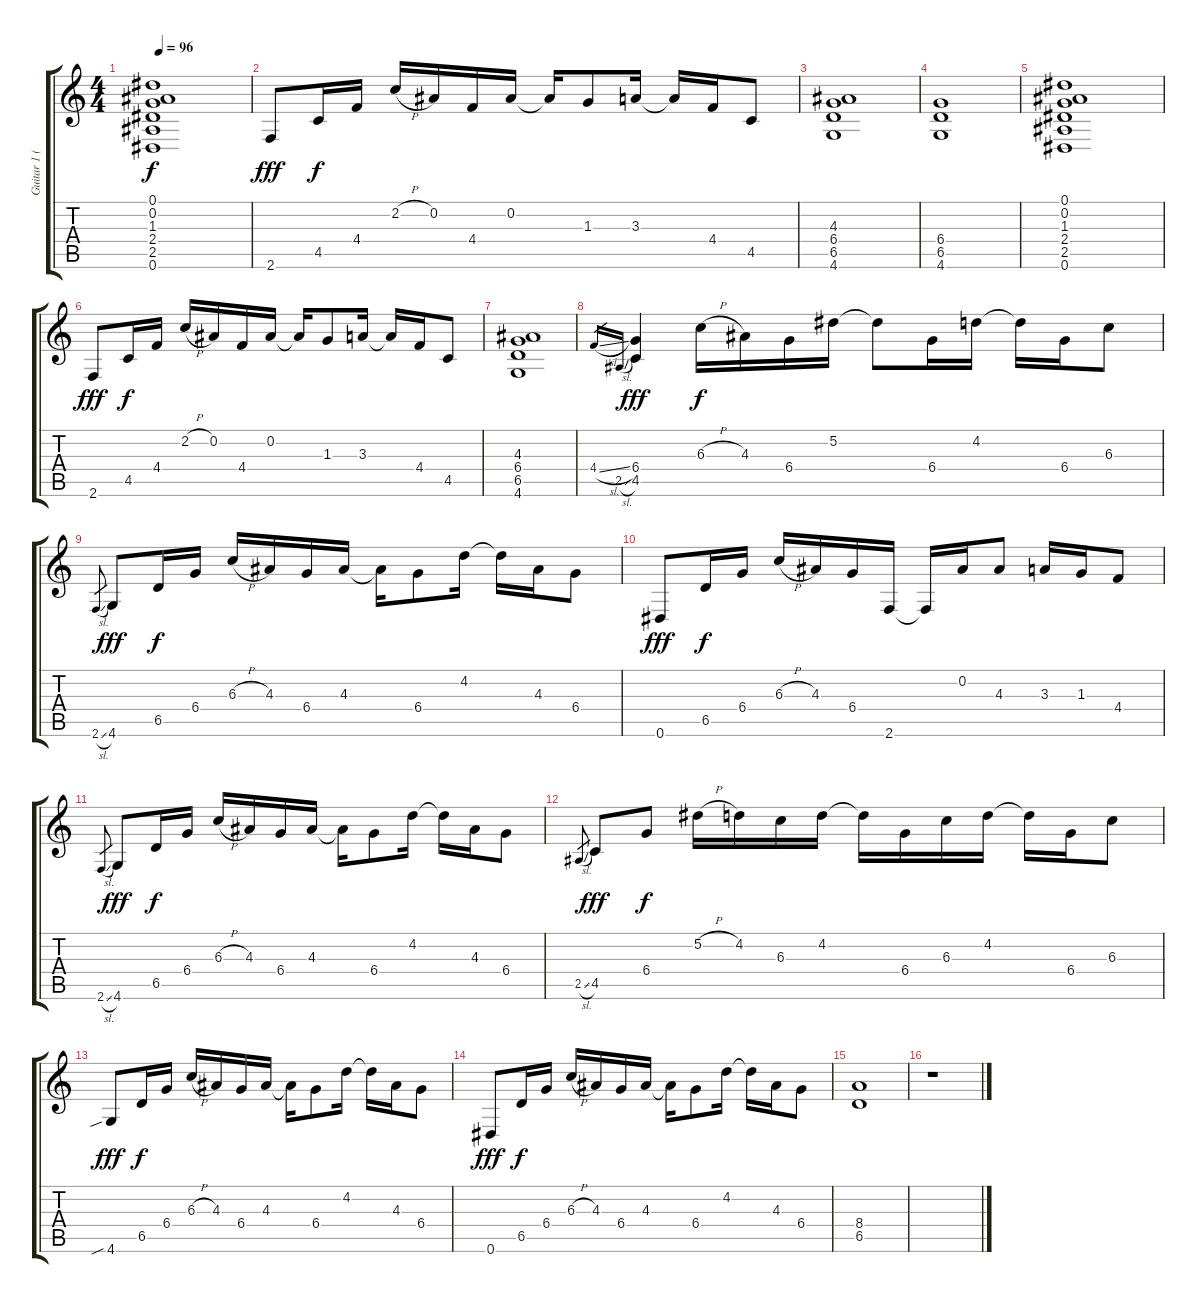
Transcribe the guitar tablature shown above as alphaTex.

\track ("Guitar 1 (Eb)" "Guitar 1 (") {instrument acousticguitarsteel}
\staff {score tabs}
\tuning (Eb4 Bb3 Gb3 Db3 Ab2 Eb2) {hide}
\ts (4 4)
\tempo 96
\clef g2
\ks c
(0.1 0.2 1.3 2.4 2.5 0.6).1{dy f} |
2.6.8{dy fff} 4.5.16{dy f} 4.4.16 2.2{h}.16 0.2.16 4.4.16 0.2.16 0.2{t}.16 1.3.8 3.3.16 3.3{t}.16 4.4.16 4.5.8 |
(4.3 6.4 6.5 4.6).1 |
(6.4 6.5 4.6).1 |
(0.1 0.2 1.3 2.4 2.5 0.6).1 |
2.6.8{dy fff} 4.5.16{dy f} 4.4.16 2.2{h}.16 0.2.16 4.4.16 0.2.16 0.2{t}.16 1.3.8 3.3.16 3.3{t}.16 4.4.16 4.5.8 |
(4.3 6.4 6.5 4.6).1 |
4.4{sl}.16{gr} 2.5{sl}.16{gr} (6.4 4.5).4{dy fff} 6.3{h}.16{dy f} 4.3.16 6.4.16 5.2.16 5.2{t}.8 6.4.16 4.2.16 4.2{t}.16 6.4.16 6.3.8 |
2.6{sl}.8{gr} 4.6.8{dy fff} 6.5.16{dy f} 6.4.16 6.3{h}.16 4.3.16 6.4.16 4.3.16 4.3{t}.16 6.4.8 4.2.16 4.2{t}.16 4.3.16 6.4.8 |
0.6.8{dy fff} 6.5.16{dy f} 6.4.16 6.3{h}.16 4.3.16 6.4.16 2.6.16 2.6{t}.16 0.2.16 4.3.8 3.3.16 1.3.16 4.4.8 |
2.6{sl}.8{gr} 4.6.8{dy fff} 6.5.16{dy f} 6.4.16 6.3{h}.16 4.3.16 6.4.16 4.3.16 4.3{t}.16 6.4.8 4.2.16 4.2{t}.16 4.3.16 6.4.8 |
2.5{sl}.8{gr} 4.5.8{dy fff} 6.4.8{dy f} 5.2{h}.16 4.2.16 6.3.16 4.2.16 4.2{t}.16 6.4.16 6.3.16 4.2.16 4.2{t}.16 6.4.16 6.3.8 |
4.6{sib}.8{dy fff} 6.5.16{dy f} 6.4.16 6.3{h}.16 4.3.16 6.4.16 4.3.16 4.3{t}.16 6.4.8 4.2.16 4.2{t}.16 4.3.16 6.4.8 |
0.6.8{dy fff} 6.5.16{dy f} 6.4.16 6.3{h}.16 4.3.16 6.4.16 4.3.16 4.3{t}.16 6.4.8 4.2.16 4.2{t}.16 4.3.16 6.4.8 |
(8.4 6.5).1 |
r.1
